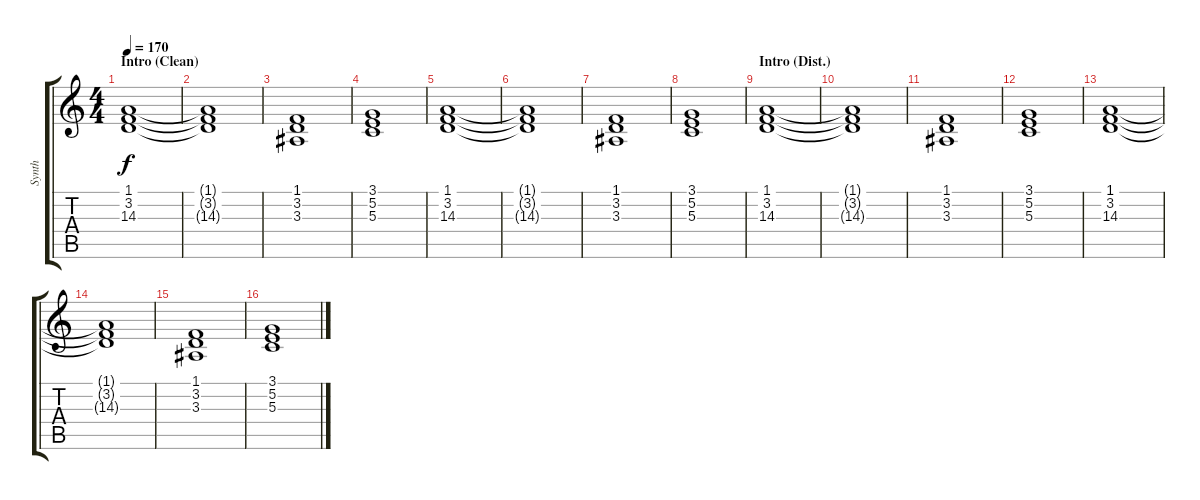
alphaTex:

\track ("Synth" "Synth") {instrument stringensemble1}
\staff {score tabs}
\tuning (E4 B3 G3 D3 A2 E2) {hide}
\ts (4 4)
\section ("" "Intro (Clean)")
\tempo 170
\clef g2
\ks c
(1.1 3.2 14.3).1{dy f instrument stringensemble1} |
(1.1{t} 3.2{t} 14.3{t}).1 |
(1.1 3.2 3.3).1 |
(3.1 5.2 5.3).1 |
(1.1 3.2 14.3).1 |
(1.1{t} 3.2{t} 14.3{t}).1 |
(1.1 3.2 3.3).1 |
(3.1 5.2 5.3).1 |
\section ("" "Intro (Dist.)")
(1.1 3.2 14.3).1 |
(1.1{t} 3.2{t} 14.3{t}).1 |
(1.1 3.2 3.3).1 |
(3.1 5.2 5.3).1 |
(1.1 3.2 14.3).1 |
(1.1{t} 3.2{t} 14.3{t}).1 |
(1.1 3.2 3.3).1 |
(3.1 5.2 5.3).1
